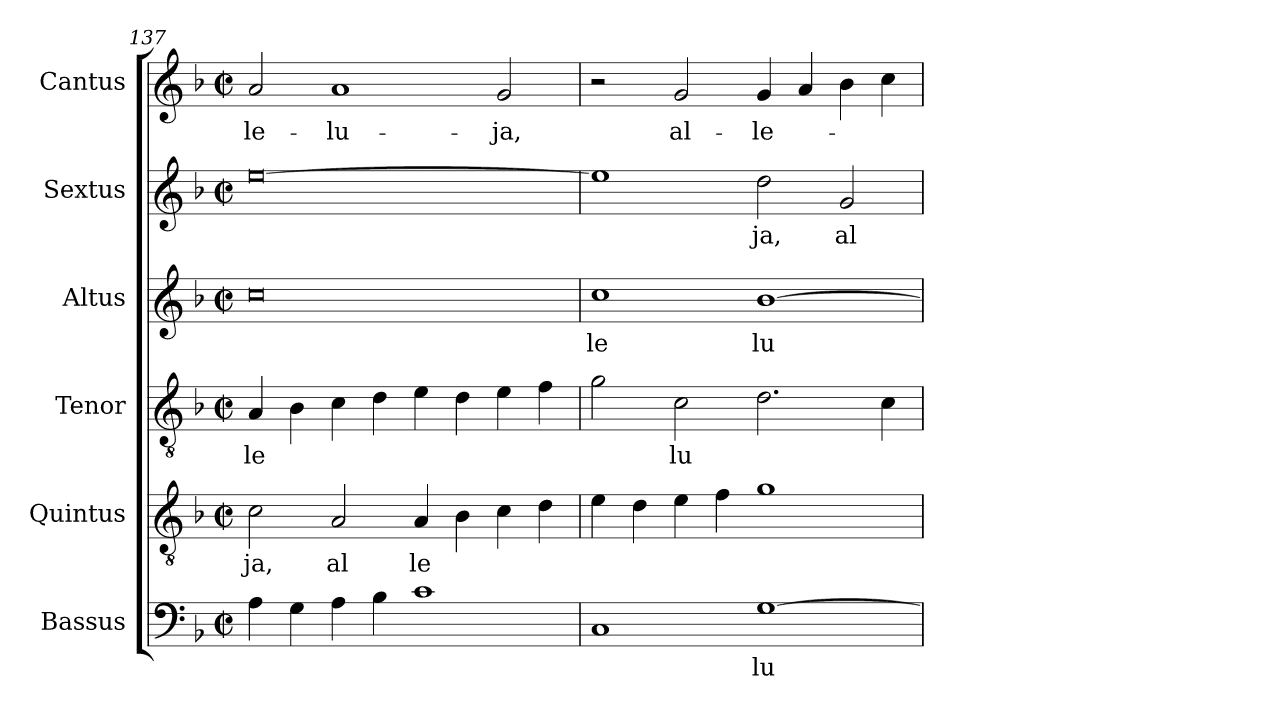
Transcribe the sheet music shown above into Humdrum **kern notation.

**kern	**text	**kern	**text	**kern	**text	**kern	**text	**kern	**text	**kern	**text
*part6	*part6	*part5	*part5	*part4	*part4	*part3	*part3	*part2	*part2	*part1	*part1
*staff6	*staff6	*staff5	*staff5	*staff4	*staff4	*staff3	*staff3	*staff2	*staff2	*staff1	*staff1
*I"Bassus	*	*I"Quintus	*	*I"Tenor	*	*I"Altus	*	*I"Sextus	*	*I"Cantus	*
*clefF4	*	*clefGv2	*	*clefGv2	*	*clefG2	*	*clefG2	*	*clefG2	*
*k[b-]	*	*k[b-]	*	*k[b-]	*	*k[b-]	*	*k[b-]	*	*k[b-]	*
*F:	*	*F:	*	*F:	*	*F:	*	*F:	*	*F:	*
*M2/2	*	*M2/2	*	*M2/2	*	*M2/2	*	*M2/2	*	*M2/2	*
*met(c|)	*	*met(c|)	*	*met(c|)	*	*met(c|)	*	*met(c|)	*	*met(c|)	*
=137	=137	=137	=137	=137	=137	=137	=137	=137	=137	=137	=137
!	!	!	!LO:LY:b:cj	!	!LO:LY:b:cj	!	!	!	!	!	!LO:LY:b:cj
4A\	.	2c\	ja,	4A/	le	0cc	.	[>0ee	.	2a/	-le-
4G\	.	.	.	4B-\	.	.	.	.	.	.	.
!	!	!	!LO:LY:b:cj	!	!	!	!	!	!	!	!LO:LY:b:cj
4A\	.	2A/	al	4c\	.	.	.	.	.	1a	-lu-
4B-\	.	.	.	4d\	.	.	.	.	.	.	.
!	!	!	!LO:LY:b:cj	!	!	!	!	!	!	!	!
1c	.	4A/	le	4e\	.	.	.	.	.	.	.
.	.	4B-\	.	4d\	.	.	.	.	.	.	.
!	!	!	!	!	!	!	!	!	!	!	!LO:LY:b:cj
.	.	4c\	.	4e\	.	.	.	.	.	2g/	-ja,
.	.	4d\	.	4f\	.	.	.	.	.	.	.
=138	=138	=138	=138	=138	=138	=138	=138	=138	=138	=138	=138
!	!	!	!	!	!	!	!LO:LY:b:cj	!	!	!	!
1C	.	4e\	.	2g\	.	1cc	le	1ee]	.	2r	.
.	.	4d\	.	.	.	.	.	.	.	.	.
!	!	!	!	!	!LO:LY:b:cj	!	!	!	!	!	!LO:LY:b:cj
.	.	4e\	.	2c\	lu	.	.	.	.	2g/	al-
.	.	4f\	.	.	.	.	.	.	.	.	.
!	!LO:LY:b:cj	!	!	!	!	!	!LO:LY:b:cj	!	!LO:LY:b:cj	!	!LO:LY:b:cj
[>1G	lu	1g	.	2.d\	.	[<1b-	lu	2dd\	ja,	4g/	-le-
.	.	.	.	.	.	.	.	.	.	4a/	.
!	!	!	!	!	!	!	!	!	!LO:LY:b:cj	!	!
.	.	.	.	.	.	.	.	2g/	al	4b-\	.
.	.	.	.	4c\	.	.	.	.	.	4cc\	.
=	=	=	=	=	=	=	=	=	=	=	=
*-	*-	*-	*-	*-	*-	*-	*-	*-	*-	*-	*-
